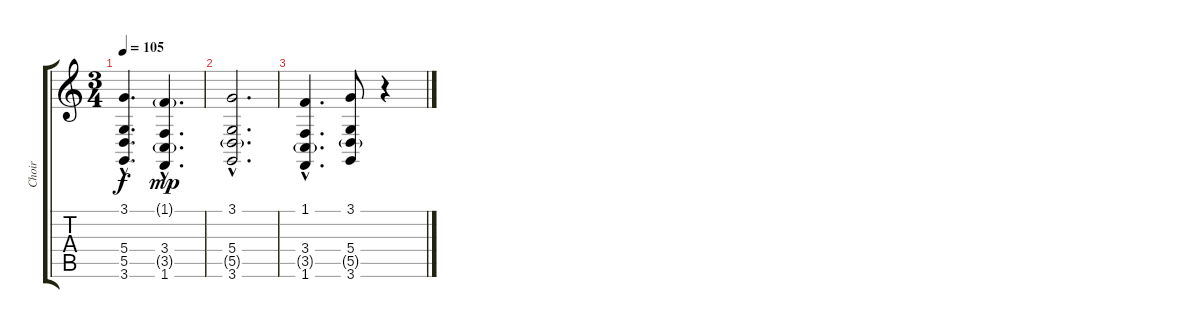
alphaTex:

\track ("Choir" "Choir") {instrument choiraahs}
\staff {score tabs}
\tuning (E4 B3 G3 D3 A2 E2) {hide}
\ts (3 4)
\tempo 105
\clef g2
\ks c
(3.1{hac t} 5.4{hac t} 5.5{hac t} 3.6{hac t}).4{d dy f} (1.1{g hac} 3.4{hac} 3.5{g hac} 1.6{hac}).4{d dy mp} |
(3.1{hac} 5.4{hac} 5.5{g hac} 3.6{hac}).2{d} |
(1.1{hac} 3.4{hac} 3.5{g hac} 1.6{hac}).4{d} (3.1 5.4 5.5{g} 3.6).8 r.4
